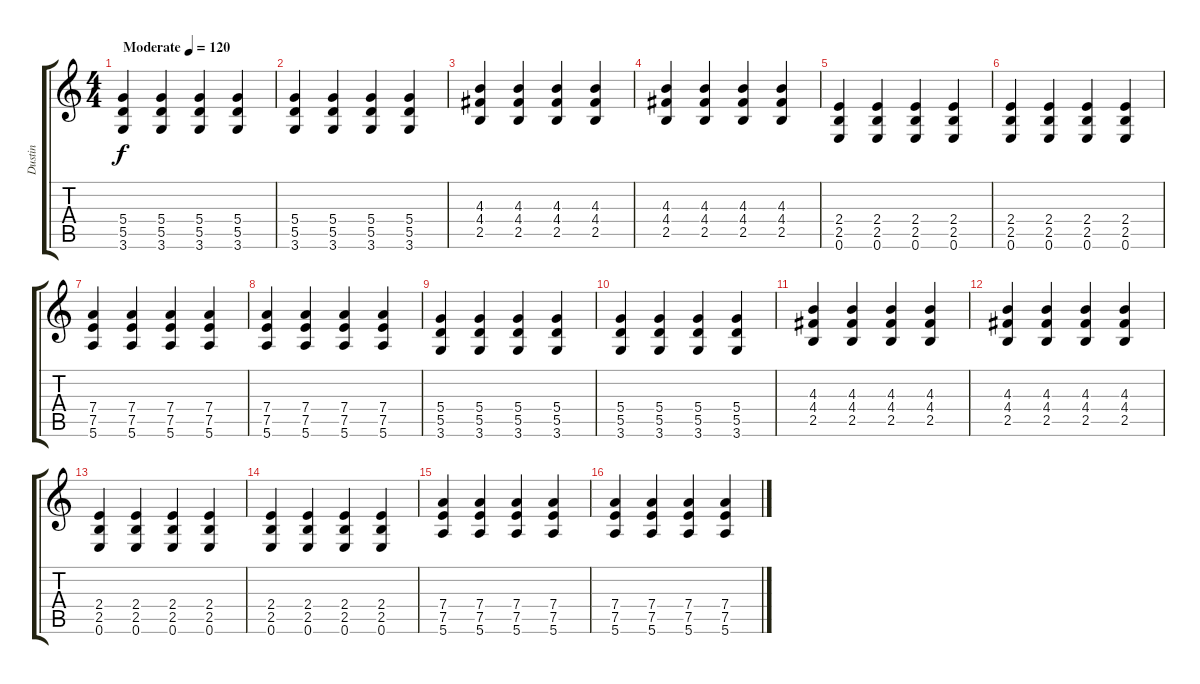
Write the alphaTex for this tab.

\track ("Dustin" "Dustin") {instrument electricguitarclean}
\staff {score tabs}
\tuning (E4 B3 G3 D3 A2 E2) {hide}
\ts (4 4)
\tempo (120 "Moderate")
\clef g2
\ks c
(5.4 5.5 3.6).4{dy f instrument electricguitarclean} (5.4 5.5 3.6).4 (5.4 5.5 3.6).4 (5.4 5.5 3.6).4 |
(5.4 5.5 3.6).4 (5.4 5.5 3.6).4 (5.4 5.5 3.6).4 (5.4 5.5 3.6).4 |
(4.3 4.4 2.5).4 (4.3 4.4 2.5).4 (4.3 4.4 2.5).4 (4.3 4.4 2.5).4 |
(4.3 4.4 2.5).4 (4.3 4.4 2.5).4 (4.3 4.4 2.5).4 (4.3 4.4 2.5).4 |
(2.4 2.5 0.6).4 (2.4 2.5 0.6).4 (2.4 2.5 0.6).4 (2.4 2.5 0.6).4 |
(2.4 2.5 0.6).4 (2.4 2.5 0.6).4 (2.4 2.5 0.6).4 (2.4 2.5 0.6).4 |
(7.4 7.5 5.6).4 (7.4 7.5 5.6).4 (7.4 7.5 5.6).4 (7.4 7.5 5.6).4 |
(7.4 7.5 5.6).4 (7.4 7.5 5.6).4 (7.4 7.5 5.6).4 (7.4 7.5 5.6).4 |
(5.4 5.5 3.6).4 (5.4 5.5 3.6).4 (5.4 5.5 3.6).4 (5.4 5.5 3.6).4 |
(5.4 5.5 3.6).4 (5.4 5.5 3.6).4 (5.4 5.5 3.6).4 (5.4 5.5 3.6).4 |
(4.3 4.4 2.5).4 (4.3 4.4 2.5).4 (4.3 4.4 2.5).4 (4.3 4.4 2.5).4 |
(4.3 4.4 2.5).4 (4.3 4.4 2.5).4 (4.3 4.4 2.5).4 (4.3 4.4 2.5).4 |
(2.4 2.5 0.6).4 (2.4 2.5 0.6).4 (2.4 2.5 0.6).4 (2.4 2.5 0.6).4 |
(2.4 2.5 0.6).4 (2.4 2.5 0.6).4 (2.4 2.5 0.6).4 (2.4 2.5 0.6).4 |
(7.4 7.5 5.6).4 (7.4 7.5 5.6).4 (7.4 7.5 5.6).4 (7.4 7.5 5.6).4 |
(7.4 7.5 5.6).4 (7.4 7.5 5.6).4 (7.4 7.5 5.6).4 (7.4 7.5 5.6).4
